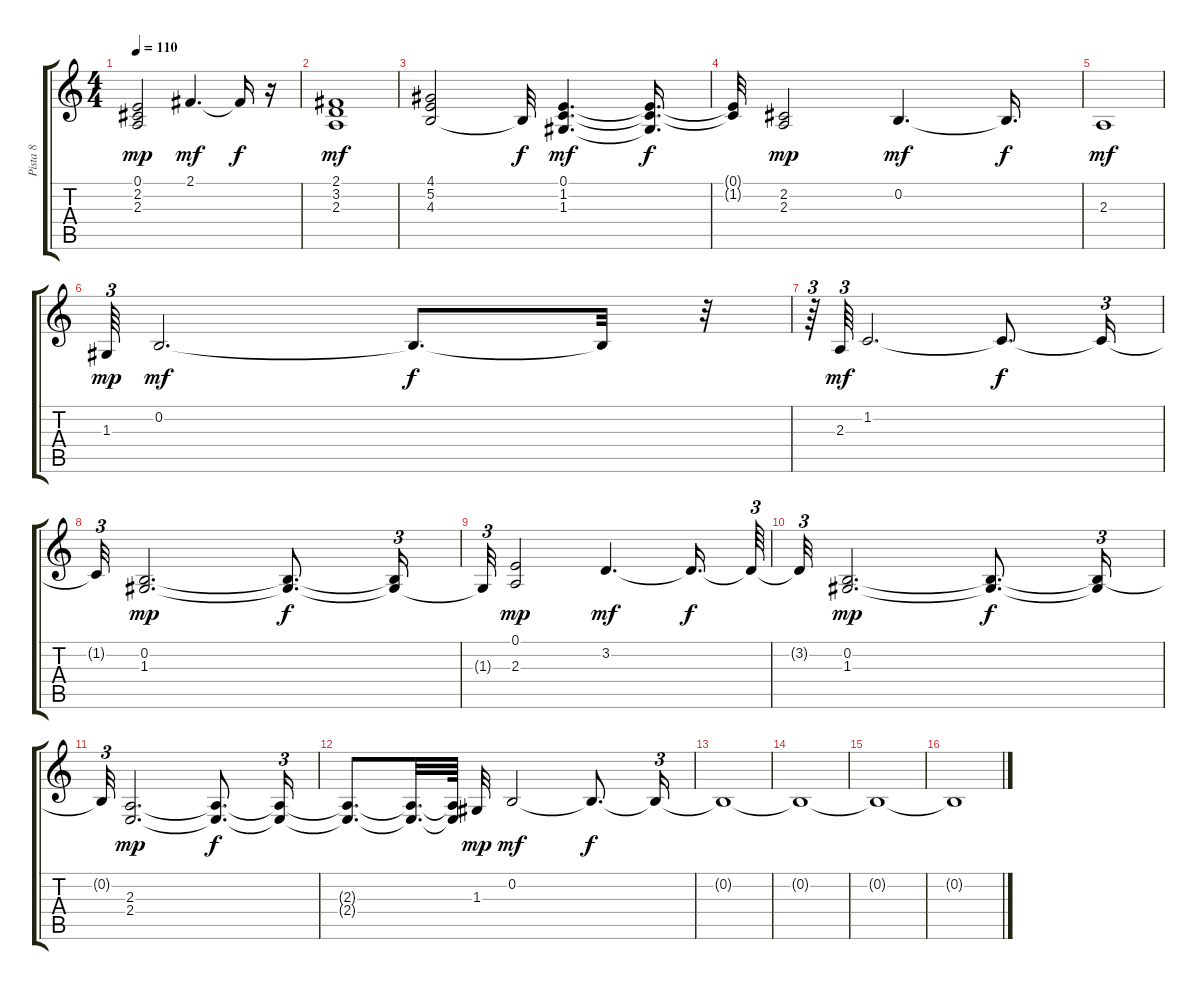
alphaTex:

\track ("Pista 8" "Pista 8") {solo instrument frenchhorn}
\staff {score tabs}
\tuning (E4 B3 G3 D3 A2 E2) {hide}
\ts (4 4)
\tempo 110
\clef g2
\ks c
(0.1 2.2 2.3).2{dy mp} 2.1.4{d dy mf} 2.1{t}.16{dy f} r.16 |
(2.1 3.2 2.3).1{dy mf} |
(4.1 5.2 4.3).2 4.3{t}.32{dy f} (0.1 1.2 1.3).4{d dy mf} (0.1{t} 1.2{t} 1.3{t}).16{d dy f} |
(0.1{t} 1.2{t}).32 (2.2 2.3).2{dy mp} 0.2.4{d dy mf} 0.2{t}.16{d dy f} |
2.3.1{dy mf} |
1.3.64{tu (3 2) dy mp} 0.2.2{d dy mf} 0.2{t}.8{d dy f} 0.2{t}.32 r.32{tu (3 2)} |
r.64{tu (3 2)} 2.3.64{tu (3 2) dy mf} 1.2.2{d} 1.2{t}.8{d dy f} 1.2{t}.16{tu (3 2)} |
1.2{t}.32{tu (3 2)} (0.2 1.3).2{d dy mp} (0.2{t} 1.3{t}).8{d dy f} (0.2{t} 1.3{t}).16{tu (3 2)} |
1.3{t}.32{tu (3 2)} (0.1 2.3).2{dy mp} 3.2.4{d dy mf} 3.2{t}.16{d dy f} 3.2{t}.64{tu (3 2)} |
3.2{t}.32{tu (3 2)} (0.2 1.3).2{d dy mp} (0.2{t} 1.3{t}).8{d dy f} (0.2{t} 1.3{t}).16{tu (3 2)} |
0.2{t}.32{tu (3 2)} (2.3 2.4).2{d dy mp} (2.3{t} 2.4{t}).8{d dy f} (2.3{t} 2.4{t}).16{tu (3 2)} |
(2.3{t} 2.4{t}).8{d} (2.3{t} 2.4{t}).32{d} (2.3{t} 2.4{t}).64 1.3.32{dy mp} 0.2.2{dy mf} 0.2{t}.8{d dy f} 0.2{t}.16{tu (3 2)} |
0.2{t}.1 |
0.2{t}.1 |
0.2{t}.1 |
0.2{t}.1
